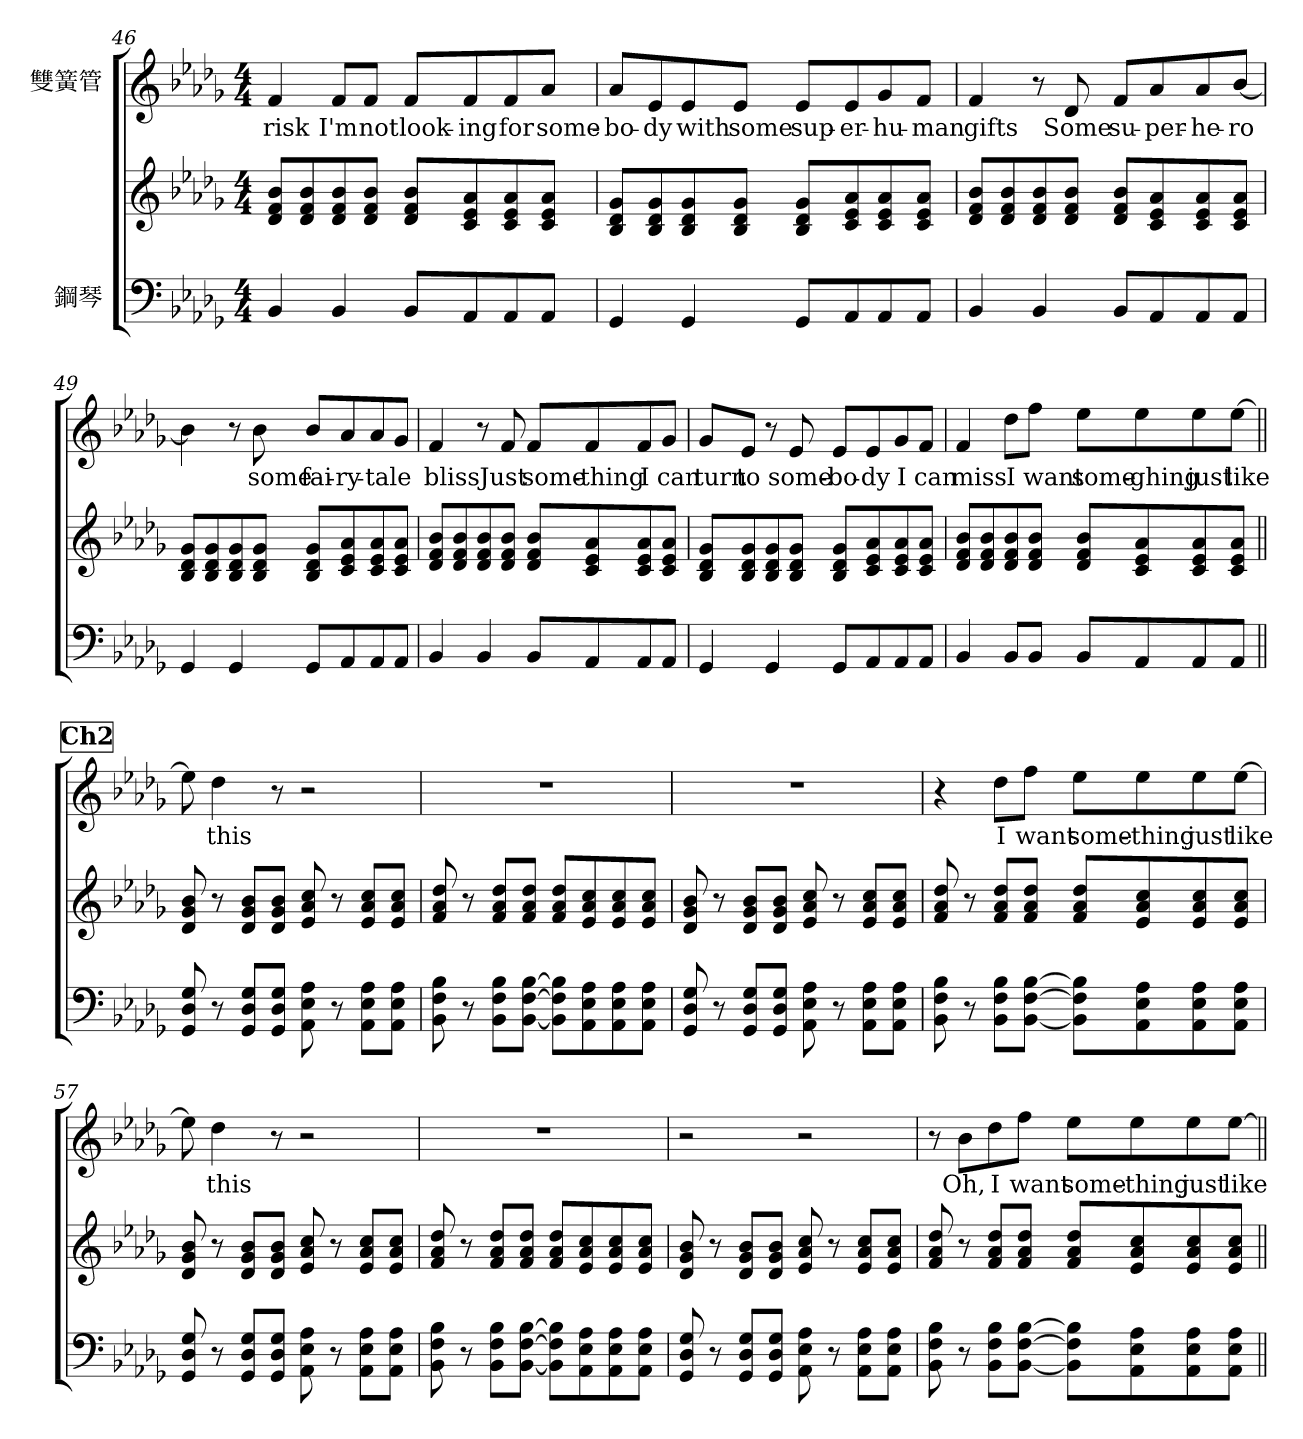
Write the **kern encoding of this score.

**kern	**kern	**kern	**text
*part2	*part2	*part1	*part1
*staff3	*staff2	*staff1	*staff1
*I"鋼琴	*	*I"雙簧管	*
*clefF4	*clefG2	*clefG2	*
*k[b-e-a-d-g-]	*k[b-e-a-d-g-]	*k[b-e-a-d-g-]	*
*M4/4	*M4/4	*M4/4	*
=46	=46	=46	=46
4BB-/	8d-/ 8f/ 8b-/L	4f/	risk
.	8d-/ 8f/ 8b-/	.	.
4BB-/	8d-/ 8f/ 8b-/	8f/L	I'm
.	8d-/ 8f/ 8b-/J	8f/J	not
8BB-/L	8d-/ 8f/ 8b-/L	8f/L	look-
8AA-/	8c/ 8e-/ 8a-/	8f/	-ing
8AA-/	8c/ 8e-/ 8a-/	8f/	for
8AA-/J	8c/ 8e-/ 8a-/J	8a-/J	some-
!!LO:LB:g=z
=47	=47	=47	=47
4GG-/	8B-/ 8d-/ 8g-/L	8a-/L	-bo-
.	8B-/ 8d-/ 8g-/	8e-/	-dy
4GG-/	8B-/ 8d-/ 8g-/	8e-/	with
.	8B-/ 8d-/ 8g-/J	8e-/J	some
8GG-/L	8B-/ 8d-/ 8g-/L	8e-/L	sup-
8AA-/	8c/ 8e-/ 8a-/	8e-/	-er-
8AA-/	8c/ 8e-/ 8a-/	8g-/	-hu-
8AA-/J	8c/ 8e-/ 8a-/J	8f/J	-man
=48	=48	=48	=48
4BB-/	8d-/ 8f/ 8b-/L	4f/	gifts
.	8d-/ 8f/ 8b-/	.	.
4BB-/	8d-/ 8f/ 8b-/	8r	.
.	8d-/ 8f/ 8b-/J	8d-/	Some
8BB-/L	8d-/ 8f/ 8b-/L	8f/L	su-
8AA-/	8c/ 8e-/ 8a-/	8a-/	-per-
8AA-/	8c/ 8e-/ 8a-/	8a-/	-he-
8AA-/J	8c/ 8e-/ 8a-/J	[8b-/J	-ro
=49	=49	=49	=49
4GG-/	8B-/ 8d-/ 8g-/L	4b-\]	.
.	8B-/ 8d-/ 8g-/	.	.
4GG-/	8B-/ 8d-/ 8g-/	8r	.
.	8B-/ 8d-/ 8g-/J	8b-\	some
8GG-/L	8B-/ 8d-/ 8g-/L	8b-/L	fai-
8AA-/	8c/ 8e-/ 8a-/	8a-/	-ry-
8AA-/	8c/ 8e-/ 8a-/	8a-/	-tale
8AA-/J	8c/ 8e-/ 8a-/J	8g-/J	.
!!LO:PB:g=z
=50	=50	=50	=50
4BB-/	8d-/ 8f/ 8b-/L	4f/	bliss
.	8d-/ 8f/ 8b-/	.	.
4BB-/	8d-/ 8f/ 8b-/	8r	.
.	8d-/ 8f/ 8b-/J	8f/	Just
8BB-/L	8d-/ 8f/ 8b-/L	8f/L	some-
8AA-/	8c/ 8e-/ 8a-/	8f/	-thing
8AA-/	8c/ 8e-/ 8a-/	8f/	I
8AA-/J	8c/ 8e-/ 8a-/J	8g-/J	can
=51	=51	=51	=51
4GG-/	8B-/ 8d-/ 8g-/L	8g-/L	turn
.	8B-/ 8d-/ 8g-/	8e-/J	to
4GG-/	8B-/ 8d-/ 8g-/	8r	.
.	8B-/ 8d-/ 8g-/J	8e-/	some-
8GG-/L	8B-/ 8d-/ 8g-/L	8e-/L	-bo-
8AA-/	8c/ 8e-/ 8a-/	8e-/	-dy
8AA-/	8c/ 8e-/ 8a-/	8g-/	I
8AA-/J	8c/ 8e-/ 8a-/J	8f/J	can
!!LO:LB:g=z
=52	=52	=52	=52
4BB-/	8d-/ 8f/ 8b-/L	4f/	miss
.	8d-/ 8f/ 8b-/	.	.
8BB-/L	8d-/ 8f/ 8b-/	8dd-\L	I
8BB-/J	8d-/ 8f/ 8b-/J	8ff\J	want
8BB-/L	8d-/ 8f/ 8b-/L	8ee-\L	some-
8AA-/	8c/ 8e-/ 8a-/	8ee-\	-ghing
8AA-/	8c/ 8e-/ 8a-/	8ee-\	just
8AA-/J	8c/ 8e-/ 8a-/J	[8ee-\J	like
!!LO:REH:place=s1:a:B:fs=14:t=Ch2
=53||	=53||	=53||	=53||
8GG-/ 8D-/ 8G-/	8d-/ 8g-/ 8b-/	8ee-\]	.
8r	8r	4dd-\	this
8GG-/ 8D-/ 8G-/L	8d-/ 8g-/ 8b-/L	.	.
8GG-/ 8D-/ 8G-/J	8d-/ 8g-/ 8b-/J	8r	.
8AA-\ 8E-\ 8A-\	8e-/ 8a-/ 8cc/	2r	.
8r	8r	.	.
8AA-\ 8E-\ 8A-\L	8e-/ 8a-/ 8cc/L	.	.
8AA-\ 8E-\ 8A-\J	8e-/ 8a-/ 8cc/J	.	.
=54	=54	=54	=54
8BB-\ 8F\ 8B-\	8f/ 8a-/ 8dd-/	1r	.
8r	8r	.	.
8BB-\ 8F\ 8B-\L	8f/ 8a-/ 8dd-/L	.	.
[8BB-\ [8F\ [8B-\J	8f/ 8a-/ 8dd-/J	.	.
8BB-\] 8F\] 8B-\]L	8f/ 8a-/ 8dd-/L	.	.
8AA-\ 8E-\ 8A-\	8e-/ 8a-/ 8cc/	.	.
8AA-\ 8E-\ 8A-\	8e-/ 8a-/ 8cc/	.	.
8AA-\ 8E-\ 8A-\J	8e-/ 8a-/ 8cc/J	.	.
!!LO:LB:g=z
=55	=55	=55	=55
8GG-/ 8D-/ 8G-/	8d-/ 8g-/ 8b-/	1r	.
8r	8r	.	.
8GG-/ 8D-/ 8G-/L	8d-/ 8g-/ 8b-/L	.	.
8GG-/ 8D-/ 8G-/J	8d-/ 8g-/ 8b-/J	.	.
8AA-\ 8E-\ 8A-\	8e-/ 8a-/ 8cc/	.	.
8r	8r	.	.
8AA-\ 8E-\ 8A-\L	8e-/ 8a-/ 8cc/L	.	.
8AA-\ 8E-\ 8A-\J	8e-/ 8a-/ 8cc/J	.	.
=56	=56	=56	=56
8BB-\ 8F\ 8B-\	8f/ 8a-/ 8dd-/	4r	.
8r	8r	.	.
8BB-\ 8F\ 8B-\L	8f/ 8a-/ 8dd-/L	8dd-\L	I
[8BB-\ [8F\ [8B-\J	8f/ 8a-/ 8dd-/J	8ff\J	want
8BB-\] 8F\] 8B-\]L	8f/ 8a-/ 8dd-/L	8ee-\L	some-
8AA-\ 8E-\ 8A-\	8e-/ 8a-/ 8cc/	8ee-\	-thing
8AA-\ 8E-\ 8A-\	8e-/ 8a-/ 8cc/	8ee-\	just
8AA-\ 8E-\ 8A-\J	8e-/ 8a-/ 8cc/J	[8ee-\J	like
=57	=57	=57	=57
8GG-/ 8D-/ 8G-/	8d-/ 8g-/ 8b-/	8ee-\]	.
8r	8r	4dd-\	this
8GG-/ 8D-/ 8G-/L	8d-/ 8g-/ 8b-/L	.	.
8GG-/ 8D-/ 8G-/J	8d-/ 8g-/ 8b-/J	8r	.
8AA-\ 8E-\ 8A-\	8e-/ 8a-/ 8cc/	2r	.
8r	8r	.	.
8AA-\ 8E-\ 8A-\L	8e-/ 8a-/ 8cc/L	.	.
8AA-\ 8E-\ 8A-\J	8e-/ 8a-/ 8cc/J	.	.
!!LO:LB:g=z
=58	=58	=58	=58
8BB-\ 8F\ 8B-\	8f/ 8a-/ 8dd-/	1r	.
8r	8r	.	.
8BB-\ 8F\ 8B-\L	8f/ 8a-/ 8dd-/L	.	.
[8BB-\ [8F\ [8B-\J	8f/ 8a-/ 8dd-/J	.	.
8BB-\] 8F\] 8B-\]L	8f/ 8a-/ 8dd-/L	.	.
8AA-\ 8E-\ 8A-\	8e-/ 8a-/ 8cc/	.	.
8AA-\ 8E-\ 8A-\	8e-/ 8a-/ 8cc/	.	.
8AA-\ 8E-\ 8A-\J	8e-/ 8a-/ 8cc/J	.	.
=59	=59	=59	=59
8GG-/ 8D-/ 8G-/	8d-/ 8g-/ 8b-/	2r	.
8r	8r	.	.
8GG-/ 8D-/ 8G-/L	8d-/ 8g-/ 8b-/L	.	.
8GG-/ 8D-/ 8G-/J	8d-/ 8g-/ 8b-/J	.	.
8AA-\ 8E-\ 8A-\	8e-/ 8a-/ 8cc/	2r	.
8r	8r	.	.
8AA-\ 8E-\ 8A-\L	8e-/ 8a-/ 8cc/L	.	.
8AA-\ 8E-\ 8A-\J	8e-/ 8a-/ 8cc/J	.	.
=60	=60	=60	=60
8BB-\ 8F\ 8B-\	8f/ 8a-/ 8dd-/	8r	.
8r	8r	8b-\L	Oh,
8BB-\ 8F\ 8B-\L	8f/ 8a-/ 8dd-/L	8dd-\	I
[8BB-\ [8F\ [8B-\J	8f/ 8a-/ 8dd-/J	8ff\J	want
8BB-\] 8F\] 8B-\]L	8f/ 8a-/ 8dd-/L	8ee-\L	some-
8AA-\ 8E-\ 8A-\	8e-/ 8a-/ 8cc/	8ee-\	-thing
8AA-\ 8E-\ 8A-\	8e-/ 8a-/ 8cc/	8ee-\	just
8AA-\ 8E-\ 8A-\J	8e-/ 8a-/ 8cc/J	[8ee-\J	like
=||	=||	=||	=||
*-	*-	*-	*-
